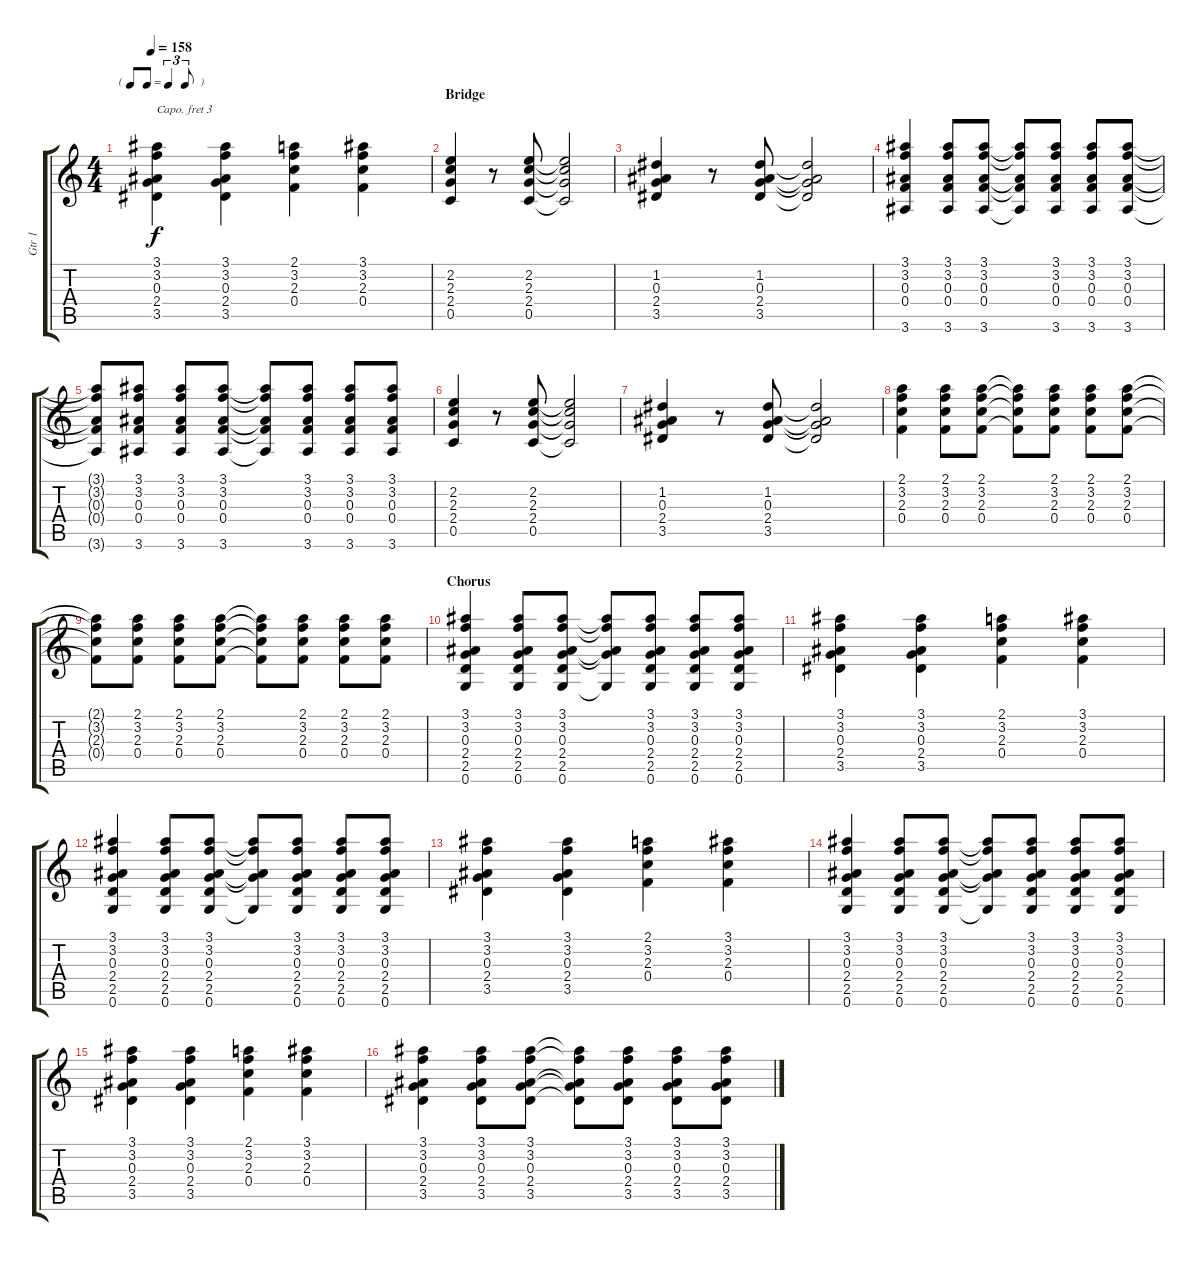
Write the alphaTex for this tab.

\track ("Gtr 1" "Gtr 1") {instrument overdrivenguitar}
\staff {score tabs}
\capo 3
\tuning (E4 B3 G3 D3 A2 E2) {hide}
\ts (4 4)
\tf triplet8th
\tempo 158
\clef g2
\ks c
(3.1 3.2 0.3 2.4 3.5).4{dy f} (3.1 3.2 0.3 2.4 3.5).4 (2.1 3.2 2.3 0.4).4 (3.1 3.2 2.3 0.4).4 |
\section ("" "Bridge")
(2.2 2.3 2.4 0.5).4{volume 11 instrument overdrivenguitar} r.8 (2.2 2.3 2.4 0.5).8 (2.2{t} 2.3{t} 2.4{t} 0.5{t}).2 |
(1.2 0.3 2.4 3.5).4 r.8 (1.2 0.3 2.4 3.5).8 (1.2{t} 0.3{t} 2.4{t} 3.5{t}).2 |
(3.1 3.2 0.3 0.4 3.6).4 (3.1 3.2 0.3 0.4 3.6).8 (3.1 3.2 0.3 0.4 3.6).8 (3.1{t} 3.2{t} 0.3{t} 0.4{t} 3.6{t}).8 (3.1 3.2 0.3 0.4 3.6).8 (3.1 3.2 0.3 0.4 3.6).8 (3.1 3.2 0.3 0.4 3.6).8 |
(3.1{t} 3.2{t} 0.3{t} 0.4{t} 3.6{t}).8 (3.1 3.2 0.3 0.4 3.6).8 (3.1 3.2 0.3 0.4 3.6).8 (3.1 3.2 0.3 0.4 3.6).8 (3.1{t} 3.2{t} 0.3{t} 0.4{t} 3.6{t}).8 (3.1 3.2 0.3 0.4 3.6).8 (3.1 3.2 0.3 0.4 3.6).8 (3.1 3.2 0.3 0.4 3.6).8 |
(2.2 2.3 2.4 0.5).4 r.8 (2.2 2.3 2.4 0.5).8 (2.2{t} 2.3{t} 2.4{t} 0.5{t}).2 |
(1.2 0.3 2.4 3.5).4 r.8 (1.2 0.3 2.4 3.5).8 (1.2{t} 0.3{t} 2.4{t} 3.5{t}).2 |
(2.1 3.2 2.3 0.4).4 (2.1 3.2 2.3 0.4).8 (2.1 3.2 2.3 0.4).8 (2.1{t} 3.2{t} 2.3{t} 0.4{t}).8 (2.1 3.2 2.3 0.4).8 (2.1 3.2 2.3 0.4).8 (2.1 3.2 2.3 0.4).8 |
(2.1{t} 3.2{t} 2.3{t} 0.4{t}).8 (2.1 3.2 2.3 0.4).8 (2.1 3.2 2.3 0.4).8 (2.1 3.2 2.3 0.4).8 (2.1{t} 3.2{t} 2.3{t} 0.4{t}).8 (2.1 3.2 2.3 0.4).8 (2.1 3.2 2.3 0.4).8 (2.1 3.2 2.3 0.4).8 |
\section ("" "Chorus")
(3.1 3.2 0.3 2.4 2.5 0.6).4 (3.1 3.2 0.3 2.4 2.5 0.6).8 (3.1 3.2 0.3 2.4 2.5 0.6).8 (3.1{t} 3.2{t} 0.3{t} 2.4{t} 0.6{t}).8 (3.1 3.2 0.3 2.4 2.5 0.6).8 (3.1 3.2 0.3 2.4 2.5 0.6).8 (3.1 3.2 0.3 2.4 2.5 0.6).8 |
(3.1 3.2 0.3 2.4 3.5).4 (3.1 3.2 0.3 2.4 3.5).4 (2.1 3.2 2.3 0.4).4 (3.1 3.2 2.3 0.4).4 |
(3.1 3.2 0.3 2.4 2.5 0.6).4 (3.1 3.2 0.3 2.4 2.5 0.6).8 (3.1 3.2 0.3 2.4 2.5 0.6).8 (3.1{t} 3.2{t} 0.3{t} 2.4{t} 0.6{t}).8 (3.1 3.2 0.3 2.4 2.5 0.6).8 (3.1 3.2 0.3 2.4 2.5 0.6).8 (3.1 3.2 0.3 2.4 2.5 0.6).8 |
(3.1 3.2 0.3 2.4 3.5).4 (3.1 3.2 0.3 2.4 3.5).4 (2.1 3.2 2.3 0.4).4 (3.1 3.2 2.3 0.4).4 |
(3.1 3.2 0.3 2.4 2.5 0.6).4 (3.1 3.2 0.3 2.4 2.5 0.6).8 (3.1 3.2 0.3 2.4 2.5 0.6).8 (3.1{t} 3.2{t} 0.3{t} 2.4{t} 0.6{t}).8 (3.1 3.2 0.3 2.4 2.5 0.6).8 (3.1 3.2 0.3 2.4 2.5 0.6).8 (3.1 3.2 0.3 2.4 2.5 0.6).8 |
(3.1 3.2 0.3 2.4 3.5).4 (3.1 3.2 0.3 2.4 3.5).4 (2.1 3.2 2.3 0.4).4 (3.1 3.2 2.3 0.4).4 |
(3.1 3.2 0.3 2.4 3.5).4 (3.1 3.2 0.3 2.4 3.5).8 (3.1 3.2 0.3 2.4 3.5).8 (3.1{t} 3.2{t} 0.3{t} 2.4{t} 3.5{t}).8 (3.1 3.2 0.3 2.4 3.5).8 (3.1 3.2 0.3 2.4 3.5).8 (3.1 3.2 0.3 2.4 3.5).8
